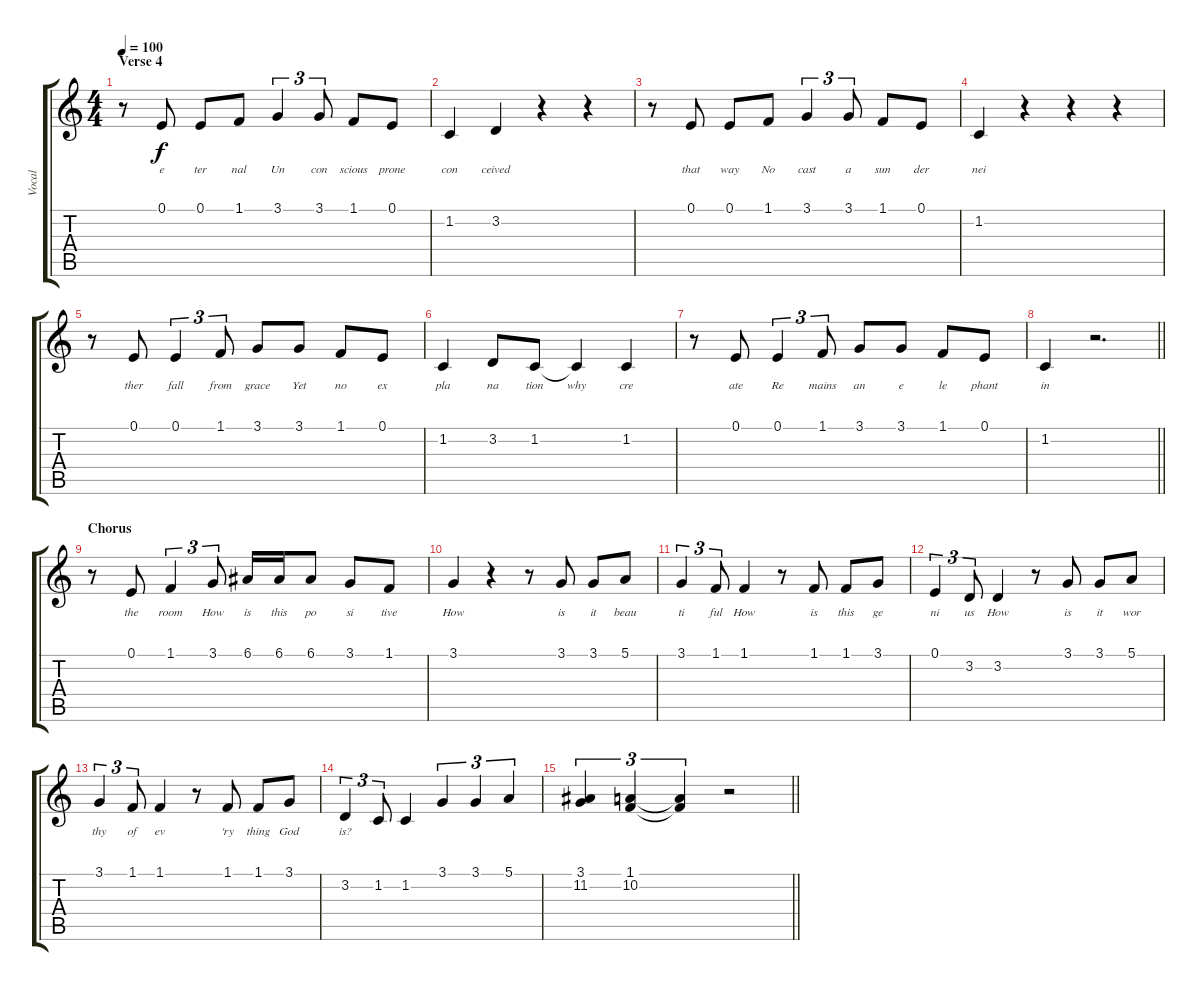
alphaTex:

\track ("Vocal" "Vocal") {instrument acousticgrandpiano}
\staff {score tabs}
\tuning (E4 B3 G3 D3 A2 E2) {hide}
\ts (4 4)
\section ("" "Verse 4")
\tempo 100
\clef g2
\ks c
r.8{dy f} 0.1.8{lyrics (0 "e") lyrics (1 "") lyrics (2 "") lyrics (3 "") lyrics (4 "")} 0.1.8{lyrics (0 "ter") lyrics (1 "") lyrics (2 "") lyrics (3 "") lyrics (4 "")} 1.1.8{lyrics (0 "nal") lyrics (1 "") lyrics (2 "") lyrics (3 "") lyrics (4 "")} 3.1.4{tu (3 2) lyrics (0 "Un") lyrics (1 "") lyrics (2 "") lyrics (3 "") lyrics (4 "")} 3.1.8{tu (3 2) lyrics (0 "con") lyrics (1 "") lyrics (2 "") lyrics (3 "") lyrics (4 "")} 1.1.8{lyrics (0 "scious") lyrics (1 "") lyrics (2 "") lyrics (3 "") lyrics (4 "")} 0.1.8{lyrics (0 "prone") lyrics (1 "") lyrics (2 "") lyrics (3 "") lyrics (4 "")} |
1.2.4{lyrics (0 "con") lyrics (1 "") lyrics (2 "") lyrics (3 "") lyrics (4 "")} 3.2.4{lyrics (0 "ceived") lyrics (1 "") lyrics (2 "") lyrics (3 "") lyrics (4 "")} r.4 r.4 |
r.8 0.1.8{lyrics (0 "that") lyrics (1 "") lyrics (2 "") lyrics (3 "") lyrics (4 "")} 0.1.8{lyrics (0 "way") lyrics (1 "") lyrics (2 "") lyrics (3 "") lyrics (4 "")} 1.1.8{lyrics (0 "No") lyrics (1 "") lyrics (2 "") lyrics (3 "") lyrics (4 "")} 3.1.4{tu (3 2) lyrics (0 "cast") lyrics (1 "") lyrics (2 "") lyrics (3 "") lyrics (4 "")} 3.1.8{tu (3 2) lyrics (0 "a") lyrics (1 "") lyrics (2 "") lyrics (3 "") lyrics (4 "")} 1.1.8{lyrics (0 "sun") lyrics (1 "") lyrics (2 "") lyrics (3 "") lyrics (4 "")} 0.1.8{lyrics (0 "der") lyrics (1 "") lyrics (2 "") lyrics (3 "") lyrics (4 "")} |
1.2.4{lyrics (0 "nei") lyrics (1 "") lyrics (2 "") lyrics (3 "") lyrics (4 "")} r.4 r.4 r.4 |
r.8 0.1.8{lyrics (0 "ther") lyrics (1 "") lyrics (2 "") lyrics (3 "") lyrics (4 "")} 0.1.4{tu (3 2) lyrics (0 "fall") lyrics (1 "") lyrics (2 "") lyrics (3 "") lyrics (4 "")} 1.1.8{tu (3 2) lyrics (0 "from") lyrics (1 "") lyrics (2 "") lyrics (3 "") lyrics (4 "")} 3.1.8{lyrics (0 "grace") lyrics (1 "") lyrics (2 "") lyrics (3 "") lyrics (4 "")} 3.1.8{lyrics (0 "Yet") lyrics (1 "") lyrics (2 "") lyrics (3 "") lyrics (4 "")} 1.1.8{lyrics (0 "no") lyrics (1 "") lyrics (2 "") lyrics (3 "") lyrics (4 "")} 0.1.8{lyrics (0 "ex") lyrics (1 "") lyrics (2 "") lyrics (3 "") lyrics (4 "")} |
1.2.4{lyrics (0 "pla") lyrics (1 "") lyrics (2 "") lyrics (3 "") lyrics (4 "")} 3.2.8{lyrics (0 "na") lyrics (1 "") lyrics (2 "") lyrics (3 "") lyrics (4 "")} 1.2.8{lyrics (0 "tion") lyrics (1 "") lyrics (2 "") lyrics (3 "") lyrics (4 "")} 1.2{t}.4{lyrics (0 "why") lyrics (1 "") lyrics (2 "") lyrics (3 "") lyrics (4 "")} 1.2.4{lyrics (0 "cre") lyrics (1 "") lyrics (2 "") lyrics (3 "") lyrics (4 "")} |
r.8 0.1.8{lyrics (0 "ate") lyrics (1 "") lyrics (2 "") lyrics (3 "") lyrics (4 "")} 0.1.4{tu (3 2) lyrics (0 "Re") lyrics (1 "") lyrics (2 "") lyrics (3 "") lyrics (4 "")} 1.1.8{tu (3 2) lyrics (0 "mains") lyrics (1 "") lyrics (2 "") lyrics (3 "") lyrics (4 "")} 3.1.8{lyrics (0 "an") lyrics (1 "") lyrics (2 "") lyrics (3 "") lyrics (4 "")} 3.1.8{lyrics (0 "e") lyrics (1 "") lyrics (2 "") lyrics (3 "") lyrics (4 "")} 1.1.8{lyrics (0 "le") lyrics (1 "") lyrics (2 "") lyrics (3 "") lyrics (4 "")} 0.1.8{lyrics (0 "phant") lyrics (1 "") lyrics (2 "") lyrics (3 "") lyrics (4 "")} |
\barLineRight lightlight
1.2.4{lyrics (0 "in") lyrics (1 "") lyrics (2 "") lyrics (3 "") lyrics (4 "")} r.2{d} |
\section ("" "Chorus")
r.8 0.1.8{lyrics (0 "the") lyrics (1 "") lyrics (2 "") lyrics (3 "") lyrics (4 "")} 1.1.4{tu (3 2) lyrics (0 "room") lyrics (1 "") lyrics (2 "") lyrics (3 "") lyrics (4 "")} 3.1.8{tu (3 2) lyrics (0 "How") lyrics (1 "") lyrics (2 "") lyrics (3 "") lyrics (4 "")} 6.1.16{lyrics (0 "is") lyrics (1 "") lyrics (2 "") lyrics (3 "") lyrics (4 "")} 6.1.16{lyrics (0 "this") lyrics (1 "") lyrics (2 "") lyrics (3 "") lyrics (4 "")} 6.1.8{lyrics (0 "po") lyrics (1 "") lyrics (2 "") lyrics (3 "") lyrics (4 "")} 3.1.8{lyrics (0 "si") lyrics (1 "") lyrics (2 "") lyrics (3 "") lyrics (4 "")} 1.1.8{lyrics (0 "tive") lyrics (1 "") lyrics (2 "") lyrics (3 "") lyrics (4 "")} |
3.1.4{lyrics (0 "How") lyrics (1 "") lyrics (2 "") lyrics (3 "") lyrics (4 "")} r.4 r.8 3.1.8{lyrics (0 "is") lyrics (1 "") lyrics (2 "") lyrics (3 "") lyrics (4 "")} 3.1.8{lyrics (0 "it") lyrics (1 "") lyrics (2 "") lyrics (3 "") lyrics (4 "")} 5.1.8{lyrics (0 "beau") lyrics (1 "") lyrics (2 "") lyrics (3 "") lyrics (4 "")} |
3.1.4{tu (3 2) lyrics (0 "ti") lyrics (1 "") lyrics (2 "") lyrics (3 "") lyrics (4 "")} 1.1.8{tu (3 2) lyrics (0 "ful") lyrics (1 "") lyrics (2 "") lyrics (3 "") lyrics (4 "")} 1.1.4{lyrics (0 "How") lyrics (1 "") lyrics (2 "") lyrics (3 "") lyrics (4 "")} r.8 1.1.8{lyrics (0 "is") lyrics (1 "") lyrics (2 "") lyrics (3 "") lyrics (4 "")} 1.1.8{lyrics (0 "this") lyrics (1 "") lyrics (2 "") lyrics (3 "") lyrics (4 "")} 3.1.8{lyrics (0 "ge") lyrics (1 "") lyrics (2 "") lyrics (3 "") lyrics (4 "")} |
0.1.4{tu (3 2) lyrics (0 "ni") lyrics (1 "") lyrics (2 "") lyrics (3 "") lyrics (4 "")} 3.2.8{tu (3 2) lyrics (0 "us") lyrics (1 "") lyrics (2 "") lyrics (3 "") lyrics (4 "")} 3.2.4{lyrics (0 "How") lyrics (1 "") lyrics (2 "") lyrics (3 "") lyrics (4 "")} r.8 3.1.8{lyrics (0 "is") lyrics (1 "") lyrics (2 "") lyrics (3 "") lyrics (4 "")} 3.1.8{lyrics (0 "it") lyrics (1 "") lyrics (2 "") lyrics (3 "") lyrics (4 "")} 5.1.8{lyrics (0 "wor") lyrics (1 "") lyrics (2 "") lyrics (3 "") lyrics (4 "")} |
3.1.4{tu (3 2) lyrics (0 "thy") lyrics (1 "") lyrics (2 "") lyrics (3 "") lyrics (4 "")} 1.1.8{tu (3 2) lyrics (0 "of") lyrics (1 "") lyrics (2 "") lyrics (3 "") lyrics (4 "")} 1.1.4{lyrics (0 "ev") lyrics (1 "") lyrics (2 "") lyrics (3 "") lyrics (4 "")} r.8 1.1.8{lyrics (0 "'ry") lyrics (1 "") lyrics (2 "") lyrics (3 "") lyrics (4 "")} 1.1.8{lyrics (0 "thing") lyrics (1 "") lyrics (2 "") lyrics (3 "") lyrics (4 "")} 3.1.8{lyrics (0 "God") lyrics (1 "") lyrics (2 "") lyrics (3 "") lyrics (4 "")} |
3.2.4{tu (3 2) lyrics (0 "is?") lyrics (1 "") lyrics (2 "") lyrics (3 "") lyrics (4 "")} 1.2.8{tu (3 2)} 1.2.4 3.1.4{tu (3 2)} 3.1.4{tu (3 2)} 5.1.4{tu (3 2)} |
\barLineRight lightlight
(3.1 11.2).4{tu (3 2)} (1.1 10.2).4{tu (3 2)} (1.1{t} 10.2{t}).4{tu (3 2)} r.2
